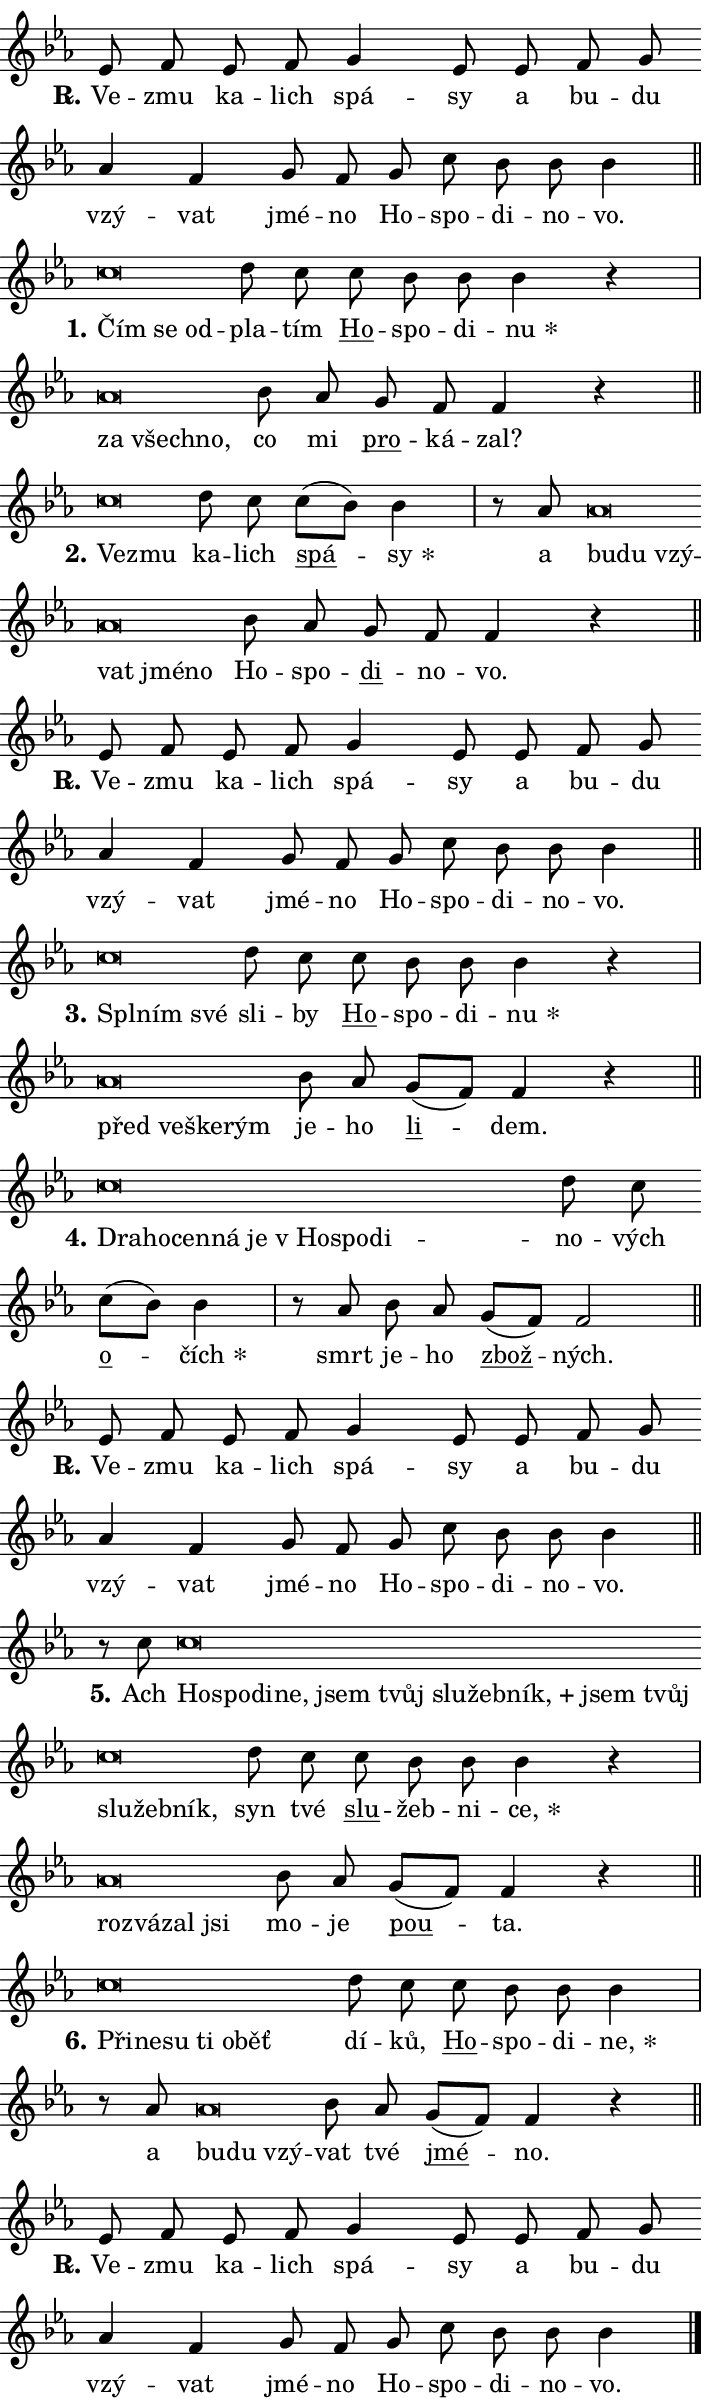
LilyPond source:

\version "2.24.0"
\header { tagline = "" }
\paper {
  indent = 0\cm
  top-margin = 0\cm
  right-margin = 0.13\cm % to fit lyric hyphens
  bottom-margin = 0\cm
  left-margin = 0\cm
  paper-width = 12\cm
  page-breaking = #ly:one-page-breaking
  system-system-spacing.basic-distance = #11
  score-system-spacing.basic-distance = #11
  ragged-last = ##f
}


%% Author: Thomas Morley
%% https://lists.gnu.org/archive/html/lilypond-user/2020-05/msg00002.html
#(define (line-position grob)
"Returns position of @var[grob} in current system:
   @code{'start}, if at first time-step
   @code{'end}, if at last time-step
   @code{'middle} otherwise
"
  (let* ((col (ly:item-get-column grob))
         (ln (ly:grob-object col 'left-neighbor))
         (rn (ly:grob-object col 'right-neighbor))
         (col-to-check-left (if (ly:grob? ln) ln col))
         (col-to-check-right (if (ly:grob? rn) rn col))
         (break-dir-left
           (and
             (ly:grob-property col-to-check-left 'non-musical #f)
             (ly:item-break-dir col-to-check-left)))
         (break-dir-right
           (and
             (ly:grob-property col-to-check-right 'non-musical #f)
             (ly:item-break-dir col-to-check-right))))
        (cond ((eqv? 1 break-dir-left) 'start)
              ((eqv? -1 break-dir-right) 'end)
              (else 'middle))))

#(define (tranparent-at-line-position vctor)
  (lambda (grob)
  "Relying on @code{line-position} select the relevant enry from @var{vctor}.
Used to determine transparency,"
    (case (line-position grob)
      ((end) (not (vector-ref vctor 0)))
      ((middle) (not (vector-ref vctor 1)))
      ((start) (not (vector-ref vctor 2))))))

noteHeadBreakVisibility =
#(define-music-function (break-visibility)(vector?)
"Makes @code{NoteHead}s transparent relying on @var{break-visibility}"
#{
  \override NoteHead.transparent =
    #(tranparent-at-line-position break-visibility)
#})

#(define delete-ledgers-for-transparent-note-heads
  (lambda (grob)
    "Reads whether a @code{NoteHead} is transparent.
If so this @code{NoteHead} is removed from @code{'note-heads} from
@var{grob}, which is supposed to be @code{LedgerLineSpanner}.
As a result ledgers are not printed for this @code{NoteHead}"
    (let* ((nhds-array (ly:grob-object grob 'note-heads))
           (nhds-list
             (if (ly:grob-array? nhds-array)
                 (ly:grob-array->list nhds-array)
                 '()))
           ;; Relies on the transparent-property being done before
           ;; Staff.LedgerLineSpanner.after-line-breaking is executed.
           ;; This is fragile ...
           (to-keep
             (remove
               (lambda (nhd)
                 (ly:grob-property nhd 'transparent #f))
               nhds-list)))
      ;; TODO find a better method to iterate over grob-arrays, similiar
      ;; to filter/remove etc for lists
      ;; For now rebuilt from scratch
      (set! (ly:grob-object grob 'note-heads)  '())
      (for-each
        (lambda (nhd)
          (ly:pointer-group-interface::add-grob grob 'note-heads nhd))
        to-keep))))

squashNotes = {
  \override NoteHead.X-extent = #'(-0.2 . 0.2)
  \override NoteHead.Y-extent = #'(-0.75 . 0)
  \override NoteHead.stencil =
    #(lambda (grob)
       (let ((pos (ly:grob-property grob 'staff-position)))
         (begin
           (if (< pos -7) (display "ERROR: Lower brevis then expected\n") (display ""))
           (if (<= pos -6) ly:text-interface::print ly:note-head::print))))
}
unSquashNotes = {
  \revert NoteHead.X-extent
  \revert NoteHead.Y-extent
  \revert NoteHead.stencil
}

hideNotes = \noteHeadBreakVisibility #begin-of-line-visible
unHideNotes = \noteHeadBreakVisibility #all-visible

% work-around for resetting accidentals
% https://lilypond.org/doc/v2.23/Documentation/notation/displaying-rhythms#unmetered-music
cadenzaMeasure = {
  \cadenzaOff
  \partial 1024 s1024
  \cadenzaOn
}

#(define-markup-command (accent layout props text) (markup?)
  "Underline accented syllable"
  (interpret-markup layout props
    #{\markup \override #'(offset . 4.3) \underline { #text }#}))

responsum = \markup \concat {
  "R" \hspace #-1.05 \path #0.1 #'((moveto 0 0.07) (lineto 0.9 0.8)) \hspace #0.05 "."
}

spaceSize = #0.6828661417322834 % exact space size for TeX Gyre Schola

\layout {
  \context {
    \Staff
    \remove "Time_signature_engraver"
    \override LedgerLineSpanner.after-line-breaking = #delete-ledgers-for-transparent-note-heads
  }
  \context {
    \Lyrics {
      \override LyricSpace.minimum-distance = \spaceSize
      \override LyricText.font-name = #"TeX Gyre Schola"
      \override LyricText.font-size = 1
      \override StanzaNumber.font-name = #"TeX Gyre Schola Bold"
      \override StanzaNumber.font-size = 1
    }
  }
  \context {
    \Score 
    \override NoteHead.text =
      #(lambda (grob) 
        (let ((pos (ly:grob-property grob 'staff-position)))
          #{\markup {
            \combine
              \halign #-0.55 \raise #(if (= pos -6) 0 0.5) \override #'(thickness . 2) \draw-line #'(3.2 . 0)
              \musicglyph "noteheads.sM1"
          }#}))
  }
}

% magnetic-lyrics.ily
%
%   written by
%     Jean Abou Samra <jean@abou-samra.fr>
%     Werner Lemberg <wl@gnu.org>
%
%   adapted by
%     Jiri Hon <jiri.hon@gmail.com>
%
% Version 2022-Apr-15

% https://www.mail-archive.com/lilypond-user@gnu.org/msg149350.html

#(define (Left_hyphen_pointer_engraver context)
   "Collect syllable-hyphen-syllable occurrences in lyrics and store
them in properties.  This engraver only looks to the left.  For
example, if the lyrics input is @code{foo -- bar}, it does the
following.

@itemize @bullet
@item
Set the @code{text} property of the @code{LyricHyphen} grob between
@q{foo} and @q{bar} to @code{foo}.

@item
Set the @code{left-hyphen} property of the @code{LyricText} grob with
text @q{foo} to the @code{LyricHyphen} grob between @q{foo} and
@q{bar}.
@end itemize

Use this auxiliary engraver in combination with the
@code{lyric-@/text::@/apply-@/magnetic-@/offset!} hook."
   (let ((hyphen #f)
         (text #f))
     (make-engraver
      (acknowledgers
       ((lyric-syllable-interface engraver grob source-engraver)
        (set! text grob)))
      (end-acknowledgers
       ((lyric-hyphen-interface engraver grob source-engraver)
        ;(when (not (grob::has-interface grob 'lyric-space-interface))
          (set! hyphen grob)));)
      ((stop-translation-timestep engraver)
       (when (and text hyphen)
         (ly:grob-set-object! text 'left-hyphen hyphen))
       (set! text #f)
       (set! hyphen #f)))))

#(define (lyric-text::apply-magnetic-offset! grob)
   "If the space between two syllables is less than the value in
property @code{LyricText@/.details@/.squash-threshold}, move the right
syllable to the left so that it gets concatenated with the left
syllable.

Use this function as a hook for
@code{LyricText@/.after-@/line-@/breaking} if the
@code{Left_@/hyphen_@/pointer_@/engraver} is active."
   (let ((hyphen (ly:grob-object grob 'left-hyphen #f)))
     (when hyphen
       (let ((left-text (ly:spanner-bound hyphen LEFT)))
         (when (grob::has-interface left-text 'lyric-syllable-interface)
           (let* ((common (ly:grob-common-refpoint grob left-text X))
                  (this-x-ext (ly:grob-extent grob common X))
                  (left-x-ext
                   (begin
                     ;; Trigger magnetism for left-text.
                     (ly:grob-property left-text 'after-line-breaking)
                     (ly:grob-extent left-text common X)))
                  ;; `delta` is the gap width between two syllables.
                  (delta (- (interval-start this-x-ext)
                            (interval-end left-x-ext)))
                  (details (ly:grob-property grob 'details))
                  (threshold (assoc-get 'squash-threshold details 0.2)))
             (when (< delta threshold)
               (let* (;; We have to manipulate the input text so that
                      ;; ligatures crossing syllable boundaries are not
                      ;; disabled.  For languages based on the Latin
                      ;; script this is essentially a beautification.
                      ;; However, for non-Western scripts it can be a
                      ;; necessity.
                      (lt (ly:grob-property left-text 'text))
                      (rt (ly:grob-property grob 'text))
                      (is-space (grob::has-interface hyphen 'lyric-space-interface))
                      (space (if is-space " " ""))
                      (extra-delta (if is-space spaceSize 0))
                      ;; Append new syllable.
                      (ltrt-space (if (and (string? lt) (string? rt))
                                (string-append lt space rt)
                                (make-concat-markup (list lt space rt))))
                      ;; Right-align `ltrt` to the right side.
                      (ltrt-space-markup (grob-interpret-markup
                               grob
                               (make-translate-markup
                                (cons (interval-length this-x-ext) 0)
                                (make-right-align-markup ltrt-space)))))
                 (begin
                   ;; Don't print `left-text`.
                   (ly:grob-set-property! left-text 'stencil #f)
                   ;; Set text and stencil (which holds all collected
                   ;; syllables so far) and shift it to the left.
                   (ly:grob-set-property! grob 'text ltrt-space)
                   (ly:grob-set-property! grob 'stencil ltrt-space-markup)
                   (ly:grob-translate-axis! grob (- (- delta extra-delta)) X))))))))))


#(define (lyric-hyphen::displace-bounds-first grob)
   ;; Make very sure this callback isn't triggered too early.
   (let ((left (ly:spanner-bound grob LEFT))
         (right (ly:spanner-bound grob RIGHT)))
     (ly:grob-property left 'after-line-breaking)
     (ly:grob-property right 'after-line-breaking)
     (ly:lyric-hyphen::print grob)))

squashThreshold = #0.4

\layout {
  \context {
    \Lyrics
    \consists #Left_hyphen_pointer_engraver
    \override LyricText.after-line-breaking =
      #lyric-text::apply-magnetic-offset!
    \override LyricHyphen.stencil = #lyric-hyphen::displace-bounds-first
    \override LyricText.details.squash-threshold = \squashThreshold
    \override LyricHyphen.minimum-distance = 0
    \override LyricHyphen.minimum-length = \squashThreshold
  }
}

squashText = \override LyricText.details.squash-threshold = 9999
unSquashText = \override LyricText.details.squash-threshold = \squashThreshold

leftText = \override LyricText.self-alignment-X = #LEFT
unLeftText = \revert LyricText.self-alignment-X

starOffset = #(lambda (grob) 
                (let ((x_offset (ly:self-alignment-interface::aligned-on-x-parent grob)))
                  (if (= x_offset 0) 0 (+ x_offset 1.2))))

star = #(define-music-function (syllable)(string?)
"Append star separator at the end of a syllable"
#{
  \once \override LyricText.X-offset = #starOffset
  \lyricmode { \markup {
    #syllable
    \override #'((font-name . "TeX Gyre Schola Bold")) \hspace #0.2 \lower #0.65 \larger "*"
  } }
#})

starAccent = #(define-music-function (syllable)(string?)
"Append star separator at the end of a syllable and make accent"
#{
  \once \override LyricText.X-offset = #starOffset
  \lyricmode { \markup {
    \accent #syllable
    \override #'((font-name . "TeX Gyre Schola Bold")) \hspace #0.2 \lower #0.65 \larger "*"
  } }
#})

breath = #(define-music-function (syllable)(string?)
"Append breathing indicator at the end of a syllable"
#{
  \lyricmode { \markup { #syllable "+" } }
#})

optionalBreath = #(define-music-function (syllable)(string?)
"Append optional breathing indicator at the end of a syllable"
#{
  \lyricmode { \markup { #syllable "(+)" } }
#})


\score {
    <<
        \new Voice = "melody" { \cadenzaOn \key es \major \relative { es'8 f es f g4 es8 es \bar "" f g \bar "" as4 f \bar "" g8 f g c bes bes bes4 \cadenzaMeasure \bar "||" \break } }
        \new Lyrics \lyricsto "melody" { \lyricmode { \set stanza = \responsum
Ve -- zmu ka -- lich spá -- sy a bu -- du vzý -- vat jmé -- no Ho -- spo -- di -- no -- vo. } }
    >>
    \layout {}
}

\score {
    <<
        \new Voice = "melody" { \cadenzaOn \key es \major \relative { \squashNotes c''\breve*1/16 \hideNotes \breve*1/16 \breve*1/16 \bar "" \unHideNotes \unSquashNotes d8 c \bar "" c bes bes bes4 r \cadenzaMeasure \bar "|" \squashNotes as\breve*1/16 \hideNotes \breve*1/16 \breve*1/16 \bar "" \unHideNotes \unSquashNotes bes8 as \bar "" g f f4 r \cadenzaMeasure \bar "||" \break } }
        \new Lyrics \lyricsto "melody" { \lyricmode { \set stanza = "1."
\leftText Čím \squashText se od -- \unLeftText \unSquashText pla -- tím \markup \accent Ho -- spo -- di -- \star nu \leftText za \squashText všech -- no, \unLeftText \unSquashText co mi \markup \accent pro -- ká -- zal? } }
    >>
    \layout {}
}

\score {
    <<
        \new Voice = "melody" { \cadenzaOn \key es \major \relative { \squashNotes c''\breve*1/16 \hideNotes \breve*1/16 \bar "" \unHideNotes \unSquashNotes d8 c \bar "" c[( bes)] bes4 \cadenzaMeasure \bar "|" r8 as8 \squashNotes as\breve*1/16 \hideNotes \breve*1/16 \bar "" \breve*1/16 \bar "" \breve*1/16 \bar "" \breve*1/16 \breve*1/16 \bar "" \unHideNotes \unSquashNotes bes8 as \bar "" g f f4 r \cadenzaMeasure \bar "||" \break } }
        \new Lyrics \lyricsto "melody" { \lyricmode { \set stanza = "2."
\leftText Ve -- \squashText zmu \unLeftText \unSquashText ka -- lich \markup \accent spá -- \star sy a \leftText bu -- \squashText du vzý -- vat jmé -- no \unLeftText \unSquashText Ho -- spo -- \markup \accent di -- no -- vo. } }
    >>
    \layout {}
}

\score {
    <<
        \new Voice = "melody" { \cadenzaOn \key es \major \relative { es'8 f es f g4 es8 es \bar "" f g \bar "" as4 f \bar "" g8 f g c bes bes bes4 \cadenzaMeasure \bar "||" \break } }
        \new Lyrics \lyricsto "melody" { \lyricmode { \set stanza = \responsum
Ve -- zmu ka -- lich spá -- sy a bu -- du vzý -- vat jmé -- no Ho -- spo -- di -- no -- vo. } }
    >>
    \layout {}
}

\score {
    <<
        \new Voice = "melody" { \cadenzaOn \key es \major \relative { \squashNotes c''\breve*1/16 \hideNotes \breve*1/16 \breve*1/16 \bar "" \unHideNotes \unSquashNotes d8 c \bar "" c bes bes bes4 r \cadenzaMeasure \bar "|" \squashNotes as\breve*1/16 \hideNotes \breve*1/16 \bar "" \breve*1/16 \breve*1/16 \bar "" \unHideNotes \unSquashNotes bes8 as \bar "" g[( f)] f4 r \cadenzaMeasure \bar "||" \break } }
        \new Lyrics \lyricsto "melody" { \lyricmode { \set stanza = "3."
\leftText Spl -- \squashText ním své \unLeftText \unSquashText sli -- by \markup \accent Ho -- spo -- di -- \star nu \leftText před \squashText ve -- ške -- rým \unLeftText \unSquashText je -- ho \markup \accent li -- dem. } }
    >>
    \layout {}
}

\score {
    <<
        \new Voice = "melody" { \cadenzaOn \key es \major \relative { \squashNotes c''\breve*1/16 \hideNotes \breve*1/16 \bar "" \breve*1/16 \bar "" \breve*1/16 \bar "" \breve*1/16 \bar "" \breve*1/16 \bar "" \breve*1/16 \breve*1/16 \bar "" \unHideNotes \unSquashNotes d8 c \bar "" c[( bes)] bes4 \cadenzaMeasure \bar "|" r8 as8 bes8 as \bar "" g[( f)] f2 \cadenzaMeasure \bar "||" \break } }
        \new Lyrics \lyricsto "melody" { \lyricmode { \set stanza = "4."
\leftText Dra -- \squashText ho -- cen -- ná je "v Ho" -- spo -- di -- \unLeftText \unSquashText no -- vých \markup \accent o -- \star čích smrt je -- ho \markup \accent zbož -- ných. } }
    >>
    \layout {}
}

\score {
    <<
        \new Voice = "melody" { \cadenzaOn \key es \major \relative { es'8 f es f g4 es8 es \bar "" f g \bar "" as4 f \bar "" g8 f g c bes bes bes4 \cadenzaMeasure \bar "||" \break } }
        \new Lyrics \lyricsto "melody" { \lyricmode { \set stanza = \responsum
Ve -- zmu ka -- lich spá -- sy a bu -- du vzý -- vat jmé -- no Ho -- spo -- di -- no -- vo. } }
    >>
    \layout {}
}

\score {
    <<
        \new Voice = "melody" { \cadenzaOn \key es \major \relative { r8 c''8 \squashNotes c\breve*1/16 \hideNotes \breve*1/16 \bar "" \breve*1/16 \bar "" \breve*1/16 \bar "" \breve*1/16 \bar "" \breve*1/16 \bar "" \breve*1/16 \bar "" \breve*1/16 \bar "" \breve*1/16 \bar "" \breve*1/16 \bar "" \breve*1/16 \bar "" \breve*1/16 \bar "" \breve*1/16 \breve*1/16 \bar "" \unHideNotes \unSquashNotes d8 c \bar "" c bes bes bes4 r \cadenzaMeasure \bar "|" \squashNotes as\breve*1/16 \hideNotes \breve*1/16 \bar "" \breve*1/16 \breve*1/16 \bar "" \unHideNotes \unSquashNotes bes8 as \bar "" g[( f)] f4 r \cadenzaMeasure \bar "||" \break } }
        \new Lyrics \lyricsto "melody" { \lyricmode { \set stanza = "5."
Ach \leftText Ho -- \squashText spo -- di -- ne, jsem tvůj slu -- žeb -- \breath "ník," jsem tvůj slu -- žeb -- ník, \unLeftText \unSquashText syn tvé \markup \accent slu -- žeb -- ni -- \star ce, \leftText roz -- \squashText vá -- zal jsi \unLeftText \unSquashText mo -- je \markup \accent pou -- ta. } }
    >>
    \layout {}
}

\score {
    <<
        \new Voice = "melody" { \cadenzaOn \key es \major \relative { \squashNotes c''\breve*1/16 \hideNotes \breve*1/16 \bar "" \breve*1/16 \bar "" \breve*1/16 \bar "" \breve*1/16 \breve*1/16 \bar "" \unHideNotes \unSquashNotes d8 c \bar "" c bes bes bes4 \cadenzaMeasure \bar "|" r8 as8 \squashNotes as\breve*1/16 \hideNotes \breve*1/16 \breve*1/16 \bar "" \unHideNotes \unSquashNotes bes8 as \bar "" g[( f)] f4 r \cadenzaMeasure \bar "||" \break } }
        \new Lyrics \lyricsto "melody" { \lyricmode { \set stanza = "6."
\leftText Při -- \squashText ne -- su ti o -- běť \unLeftText \unSquashText dí -- ků, \markup \accent Ho -- spo -- di -- \star ne, a \leftText bu -- \squashText du vzý -- \unLeftText \unSquashText vat tvé \markup \accent jmé -- no. } }
    >>
    \layout {}
}

\score {
    <<
        \new Voice = "melody" { \cadenzaOn \key es \major \relative { es'8 f es f g4 es8 es \bar "" f g \bar "" as4 f \bar "" g8 f g c bes bes bes4 \cadenzaMeasure \bar "||" \break } \bar "|." }
        \new Lyrics \lyricsto "melody" { \lyricmode { \set stanza = \responsum
Ve -- zmu ka -- lich spá -- sy a bu -- du vzý -- vat jmé -- no Ho -- spo -- di -- no -- vo. } }
    >>
    \layout {}
}
